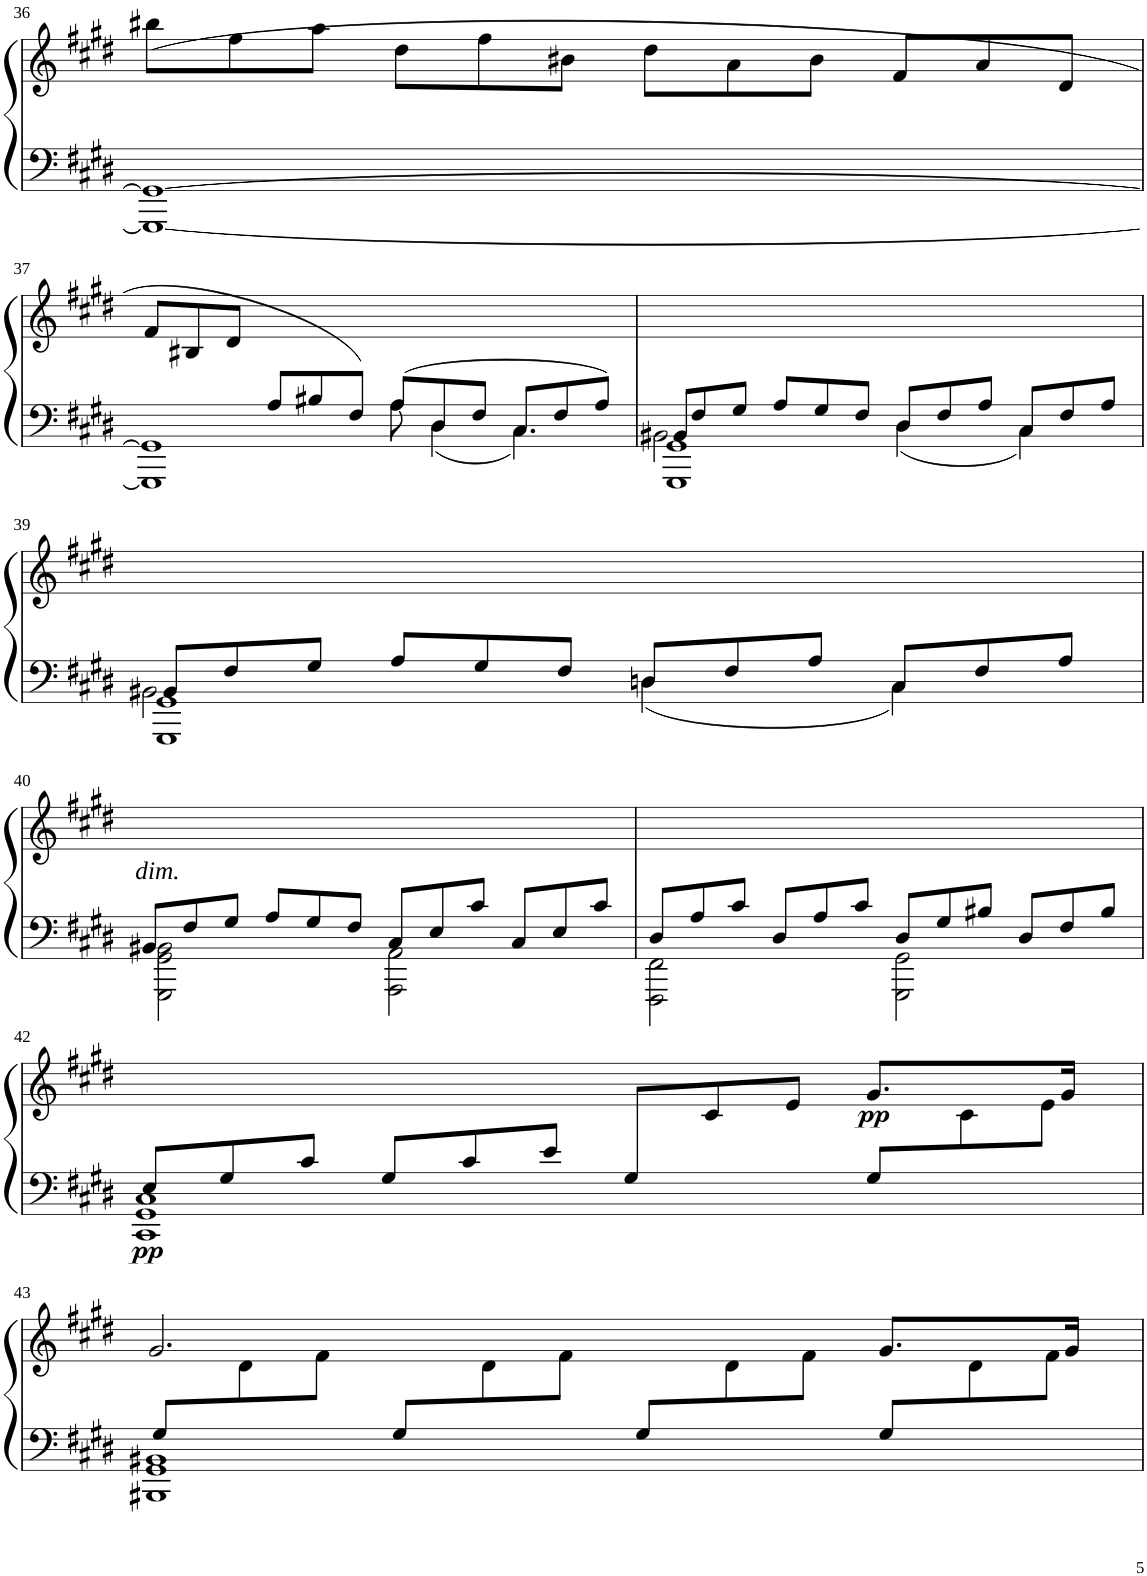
**kern	**kern	**dynam
*part1	*part1	*part1
*staff2	*staff1	*staff1/2
*I"Piano	*	*
*I'Pno	*	*
!!LO:PB:g=z
*clefF4	*clefG2	*
*k[f#c#g#d#]	*k[f#c#g#d#]	*
*M4/4	*M4/4	*
*met(c|)	*met(c|)	*
*	*Xtuplet	*
=36	=36	=36
1GGG#_ 1GG#_	(12bb#X\L	.
.	12ff#\	.
.	12aa\J	.
.	12dd#\L	.
.	12ff#\	.
.	12b#X\J	.
.	12dd#\L	.
.	12a\	.
.	12b#\J	.
.	12f#/L	.
.	12a/	.
.	12d#/J	.
!!LO:LB:g=z
=37	=37	=37
*^	*	*
*	*^	*	*
4ryy	2ryy	1GGG#] 1GG#]	12f#/L	.
.	.	.	12B#X/	.
.	.	.	12d#/J	.
*Xtuplet	*	*	*	*
12A/L	.	.	2.ryy	.
12B#X/	.	.	.	.
12F#/J)	.	.	.	.
12A/L	12A\	.	.	.
12D#/	6D#\	.	.	.
12F#/J	.	.	.	.
12C#/L	6.C#\	.	.	.
12F#/	.	.	.	.
12A/J	.	.	.	.
=38	=38	=38	=38	=38
12BB#X/L	2BB#\	1GGG# 1GG#	1ryy	.
12F#/	.	.	.	.
12G#/J	.	.	.	.
12A/L	.	.	.	.
12G#/	.	.	.	.
12F#/J	.	.	.	.
12D#/L	4D#\	.	.	.
12F#/	.	.	.	.
12A/J	.	.	.	.
12C#/L	4C#\	.	.	.
12F#/	.	.	.	.
12A/J	.	.	.	.
!!LO:LB:g=z
=39	=39	=39	=39	=39
12BB#X/L	2BB#\	1GGG# 1GG#	1ryy	.
12F#/	.	.	.	.
12G#/J	.	.	.	.
12A/L	.	.	.	.
12G#/	.	.	.	.
12F#/J	.	.	.	.
12Dn/L	4D\	.	.	.
12F#/	.	.	.	.
12A/J	.	.	.	.
12C#/L	4C#\	.	.	.
12F#/	.	.	.	.
12A/J	.	.	.	.
!!LO:LB:g=z
=40	=40	=40	=40	=40
!	!	!	!LO:TX:b:i:t=dim.	!
12BB#X/L	2BB#\	2GGG#\ 2GG#\	1ryy	.
12F#/	.	.	.	.
12G#/J	.	.	.	.
12A/L	.	.	.	.
12G#/	.	.	.	.
12F#/J	.	.	.	.
12C#/L	2ryy	2AAA\ 2AA\	.	.
12E/	.	.	.	.
12c#/J	.	.	.	.
12C#/L	.	.	.	.
12E/	.	.	.	.
12c#/J	.	.	.	.
*	*v	*v	*	*
=41	=41	=41	=41
12D#/L	2FFF#\ 2FF#\	1ryy	.
12A/	.	.	.
12c#/J	.	.	.
12D#/L	.	.	.
12A/	.	.	.
12c#/J	.	.	.
12D#/L	2GGG#\ 2GG#\	.	.
12G#/	.	.	.
12B#X/J	.	.	.
12D#/L	.	.	.
12F#/	.	.	.
12B#/J	.	.	.
!!LO:LB:g=z
=42	=42	=42	=42
*	*	*^	*
!	!	!	!	!LO:DY:b=2
12E/L	1CC# 1GG# 1C#	2ryy	12%7ryy	pp
12G#/	.	.	.	.
12c#/J	.	.	.	.
12G#/L	.	.	.	.
12c#/	.	.	.	.
12e/J	.	.	.	.
12G#/L	.	4ryy	.	.
6ryy	.	.	12c#/	.
.	.	.	12e/J	.
!	!	!	!	!LO:DY:b
12G#/L	.	8.g#/L	12ryy	pp
6ryy	.	.	12c#\	.
.	.	.	12e\J	.
.	.	16g#/Jk	.	.
!!LO:LB:g=z	!!
=43	=43	=43	=43	=43
12G#/L	1BBB#X 1GG# 1BB#X	2.g#/	12ryy	.
6ryy	.	.	12d#\	.
.	.	.	12f#\J	.
12G#/L	.	.	12ryy	.
6ryy	.	.	12d#\	.
.	.	.	12f#\J	.
12G#/L	.	.	12ryy	.
6ryy	.	.	12d#\	.
.	.	.	12f#\J	.
12G#/L	.	8.g#/L	12ryy	.
6ryy	.	.	12d#\	.
.	.	.	12f#\J	.
.	.	16g#/Jk	.	.
*v	*v	*	*	*
*	*v	*v	*
=	=	=
*-	*-	*-
